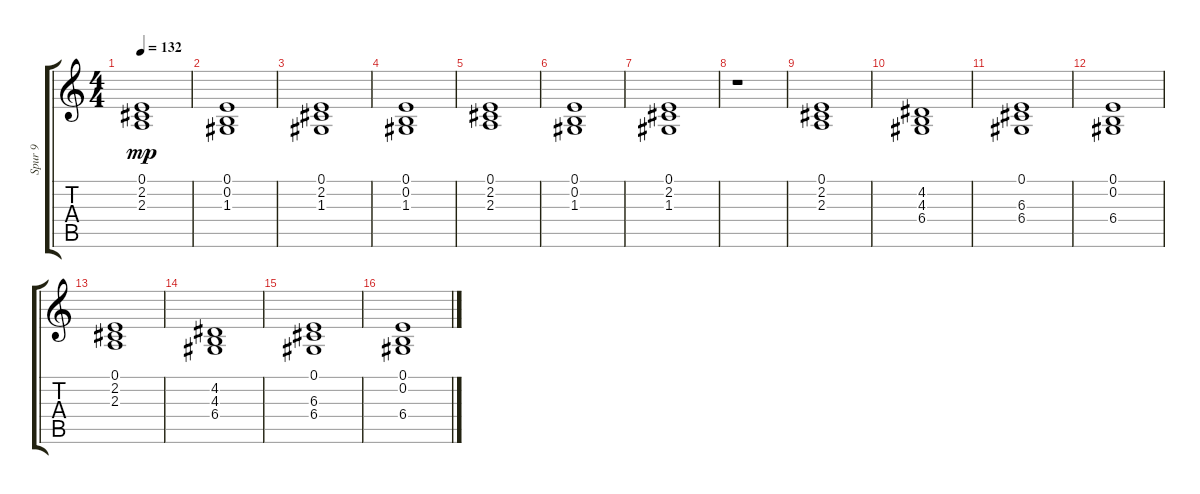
\track ("Spur 9" "Spur 9") {instrument pad3polysynth}
\staff {score tabs}
\tuning (E4 B3 G3 D3 A2 E2) {hide}
\ts (4 4)
\tempo 132
\clef g2
\ks c
(0.1 2.2 2.3).1{dy mp} |
(0.1 0.2 1.3).1 |
(0.1 2.2 1.3).1 |
(0.1 0.2 1.3).1 |
(0.1 2.2 2.3).1 |
(0.1 0.2 1.3).1 |
(0.1 2.2 1.3).1 |
r.1 |
(0.1 2.2 2.3).1 |
(4.2 4.3 6.4).1 |
(0.1 6.3 6.4).1 |
(0.1 0.2 6.4).1 |
(0.1 2.2 2.3).1 |
(4.2 4.3 6.4).1 |
(0.1 6.3 6.4).1 |
(0.1 0.2 6.4).1
